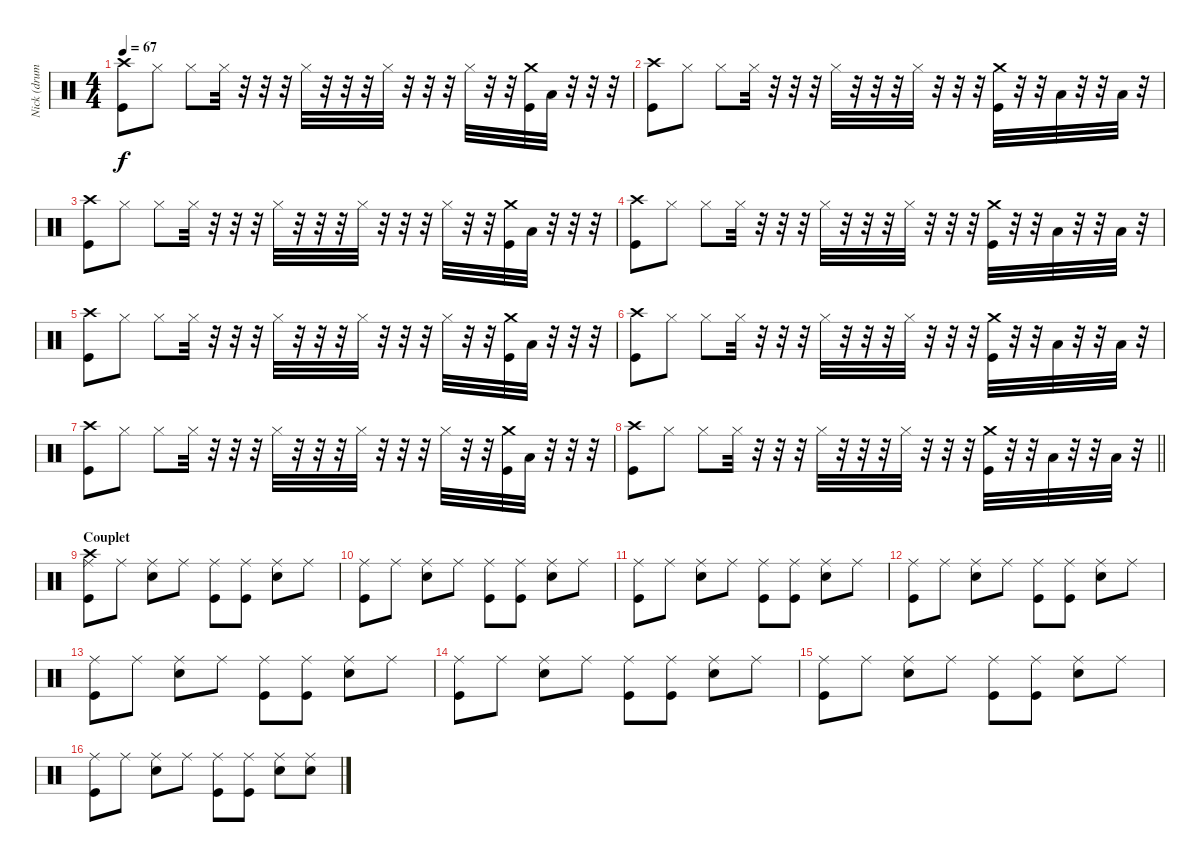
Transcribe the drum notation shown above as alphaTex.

\track ("Nick (drums)" "Nick (drum") {instrument percussion}
\staff {score}
\articulation defaults
\ts (4 4)
\tempo 67
\clef neutral
\ks c
("Crash high (hit)" "Kick (hit)").8{dy f} "Hi-Hat (closed)".8 "Hi-Hat (closed)".8 "Hi-Hat (closed)".32 r.32 r.32 r.32 "Hi-Hat (closed)".32 r.32 r.32 r.32 "Hi-Hat (closed)".32 r.32 r.32 r.32 "Hi-Hat (closed)".32 r.32 r.32 ("Crash medium (hit)" "Kick (hit)").32 "Low Floor Tom (hit)".32 r.32 r.32 r.32 |
("Crash high (hit)" "Kick (hit)").8 "Hi-Hat (closed)".8 "Hi-Hat (closed)".8 "Hi-Hat (closed)".32 r.32 r.32 r.32 "Hi-Hat (closed)".32 r.32 r.32 r.32 "Hi-Hat (closed)".32 r.32 r.32 r.32 ("Crash medium (hit)" "Kick (hit)").32 r.32 r.32 "Low Tom (hit)".32 r.32 r.32 "Low Floor Tom (hit)".32 r.32 |
("Crash high (hit)" "Kick (hit)").8 "Hi-Hat (closed)".8 "Hi-Hat (closed)".8 "Hi-Hat (closed)".32 r.32 r.32 r.32 "Hi-Hat (closed)".32 r.32 r.32 r.32 "Hi-Hat (closed)".32 r.32 r.32 r.32 "Hi-Hat (closed)".32 r.32 r.32 ("Crash medium (hit)" "Kick (hit)").32 "Low Floor Tom (hit)".32 r.32 r.32 r.32 |
("Crash high (hit)" "Kick (hit)").8 "Hi-Hat (closed)".8 "Hi-Hat (closed)".8 "Hi-Hat (closed)".32 r.32 r.32 r.32 "Hi-Hat (closed)".32 r.32 r.32 r.32 "Hi-Hat (closed)".32 r.32 r.32 r.32 ("Crash medium (hit)" "Kick (hit)").32 r.32 r.32 "Low Tom (hit)".32 r.32 r.32 "Low Floor Tom (hit)".32 r.32 |
("Crash high (hit)" "Kick (hit)").8 "Hi-Hat (closed)".8 "Hi-Hat (closed)".8 "Hi-Hat (closed)".32 r.32 r.32 r.32 "Hi-Hat (closed)".32 r.32 r.32 r.32 "Hi-Hat (closed)".32 r.32 r.32 r.32 "Hi-Hat (closed)".32 r.32 r.32 ("Crash medium (hit)" "Kick (hit)").32 "Low Floor Tom (hit)".32 r.32 r.32 r.32 |
("Crash high (hit)" "Kick (hit)").8 "Hi-Hat (closed)".8 "Hi-Hat (closed)".8 "Hi-Hat (closed)".32 r.32 r.32 r.32 "Hi-Hat (closed)".32 r.32 r.32 r.32 "Hi-Hat (closed)".32 r.32 r.32 r.32 ("Crash medium (hit)" "Kick (hit)").32 r.32 r.32 "Low Tom (hit)".32 r.32 r.32 "Low Floor Tom (hit)".32 r.32 |
("Crash high (hit)" "Kick (hit)").8 "Hi-Hat (closed)".8 "Hi-Hat (closed)".8 "Hi-Hat (closed)".32 r.32 r.32 r.32 "Hi-Hat (closed)".32 r.32 r.32 r.32 "Hi-Hat (closed)".32 r.32 r.32 r.32 "Hi-Hat (closed)".32 r.32 r.32 ("Crash medium (hit)" "Kick (hit)").32 "Low Floor Tom (hit)".32 r.32 r.32 r.32 |
\barLineRight lightlight
("Crash high (hit)" "Kick (hit)").8 "Hi-Hat (closed)".8 "Hi-Hat (closed)".8 "Hi-Hat (closed)".32 r.32 r.32 r.32 "Hi-Hat (closed)".32 r.32 r.32 r.32 "Hi-Hat (closed)".32 r.32 r.32 r.32 ("Crash medium (hit)" "Kick (hit)").32 r.32 r.32 "Low Tom (hit)".32 r.32 r.32 "Low Floor Tom (hit)".32 r.32 |
\section ("" "Couplet")
("Crash high (hit)" "Ride (middle)" "Kick (hit)").8 "Ride (middle)".8 ("Ride (middle)" "Electric Snare (hit)").8 "Ride (middle)".8 ("Ride (middle)" "Kick (hit)").8 ("Ride (middle)" "Kick (hit)").8 ("Ride (middle)" "Electric Snare (hit)").8 "Ride (middle)".8 |
("Ride (middle)" "Kick (hit)").8 "Ride (middle)".8 ("Ride (middle)" "Electric Snare (hit)").8 "Ride (middle)".8 ("Ride (middle)" "Kick (hit)").8 ("Ride (middle)" "Kick (hit)").8 ("Ride (middle)" "Electric Snare (hit)").8 "Ride (middle)".8 |
("Ride (middle)" "Kick (hit)").8 "Ride (middle)".8 ("Ride (middle)" "Electric Snare (hit)").8 "Ride (middle)".8 ("Ride (middle)" "Kick (hit)").8 ("Ride (middle)" "Kick (hit)").8 ("Ride (middle)" "Electric Snare (hit)").8 "Ride (middle)".8 |
("Ride (middle)" "Kick (hit)").8 "Ride (middle)".8 ("Ride (middle)" "Electric Snare (hit)").8 "Ride (middle)".8 ("Ride (middle)" "Kick (hit)").8 ("Ride (middle)" "Kick (hit)").8 ("Ride (middle)" "Electric Snare (hit)").8 "Ride (middle)".8 |
("Ride (middle)" "Kick (hit)").8 "Ride (middle)".8 ("Ride (middle)" "Electric Snare (hit)").8 "Ride (middle)".8 ("Ride (middle)" "Kick (hit)").8 ("Ride (middle)" "Kick (hit)").8 ("Ride (middle)" "Electric Snare (hit)").8 "Ride (middle)".8 |
("Ride (middle)" "Kick (hit)").8 "Ride (middle)".8 ("Ride (middle)" "Electric Snare (hit)").8 "Ride (middle)".8 ("Ride (middle)" "Kick (hit)").8 ("Ride (middle)" "Kick (hit)").8 ("Ride (middle)" "Electric Snare (hit)").8 "Ride (middle)".8 |
("Ride (middle)" "Kick (hit)").8 "Ride (middle)".8 ("Ride (middle)" "Electric Snare (hit)").8 "Ride (middle)".8 ("Ride (middle)" "Kick (hit)").8 ("Ride (middle)" "Kick (hit)").8 ("Ride (middle)" "Electric Snare (hit)").8 "Ride (middle)".8 |
("Ride (middle)" "Kick (hit)").8 "Ride (middle)".8 ("Ride (middle)" "Electric Snare (hit)").8 "Ride (middle)".8 ("Ride (middle)" "Kick (hit)").8 ("Ride (middle)" "Kick (hit)").8 ("Ride (middle)" "Electric Snare (hit)").8 ("Ride (middle)" "Electric Snare (hit)").8
